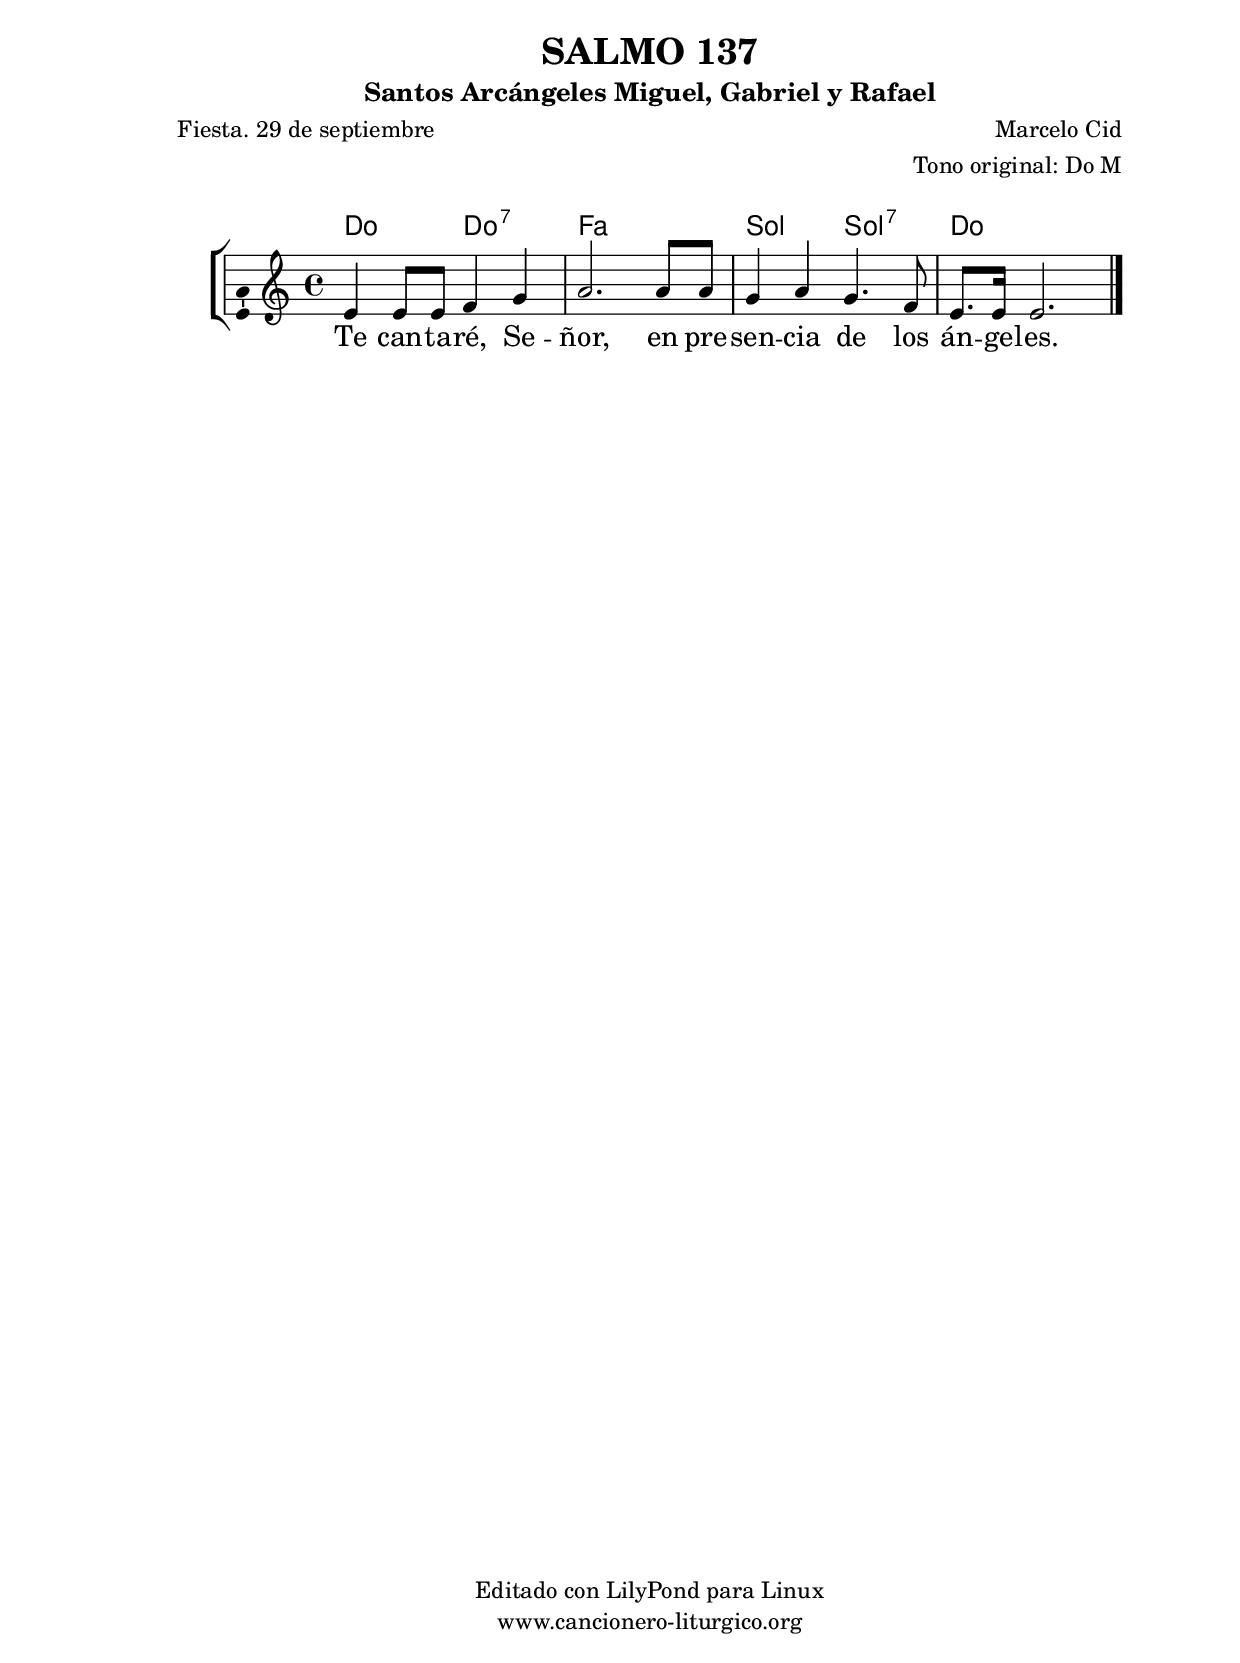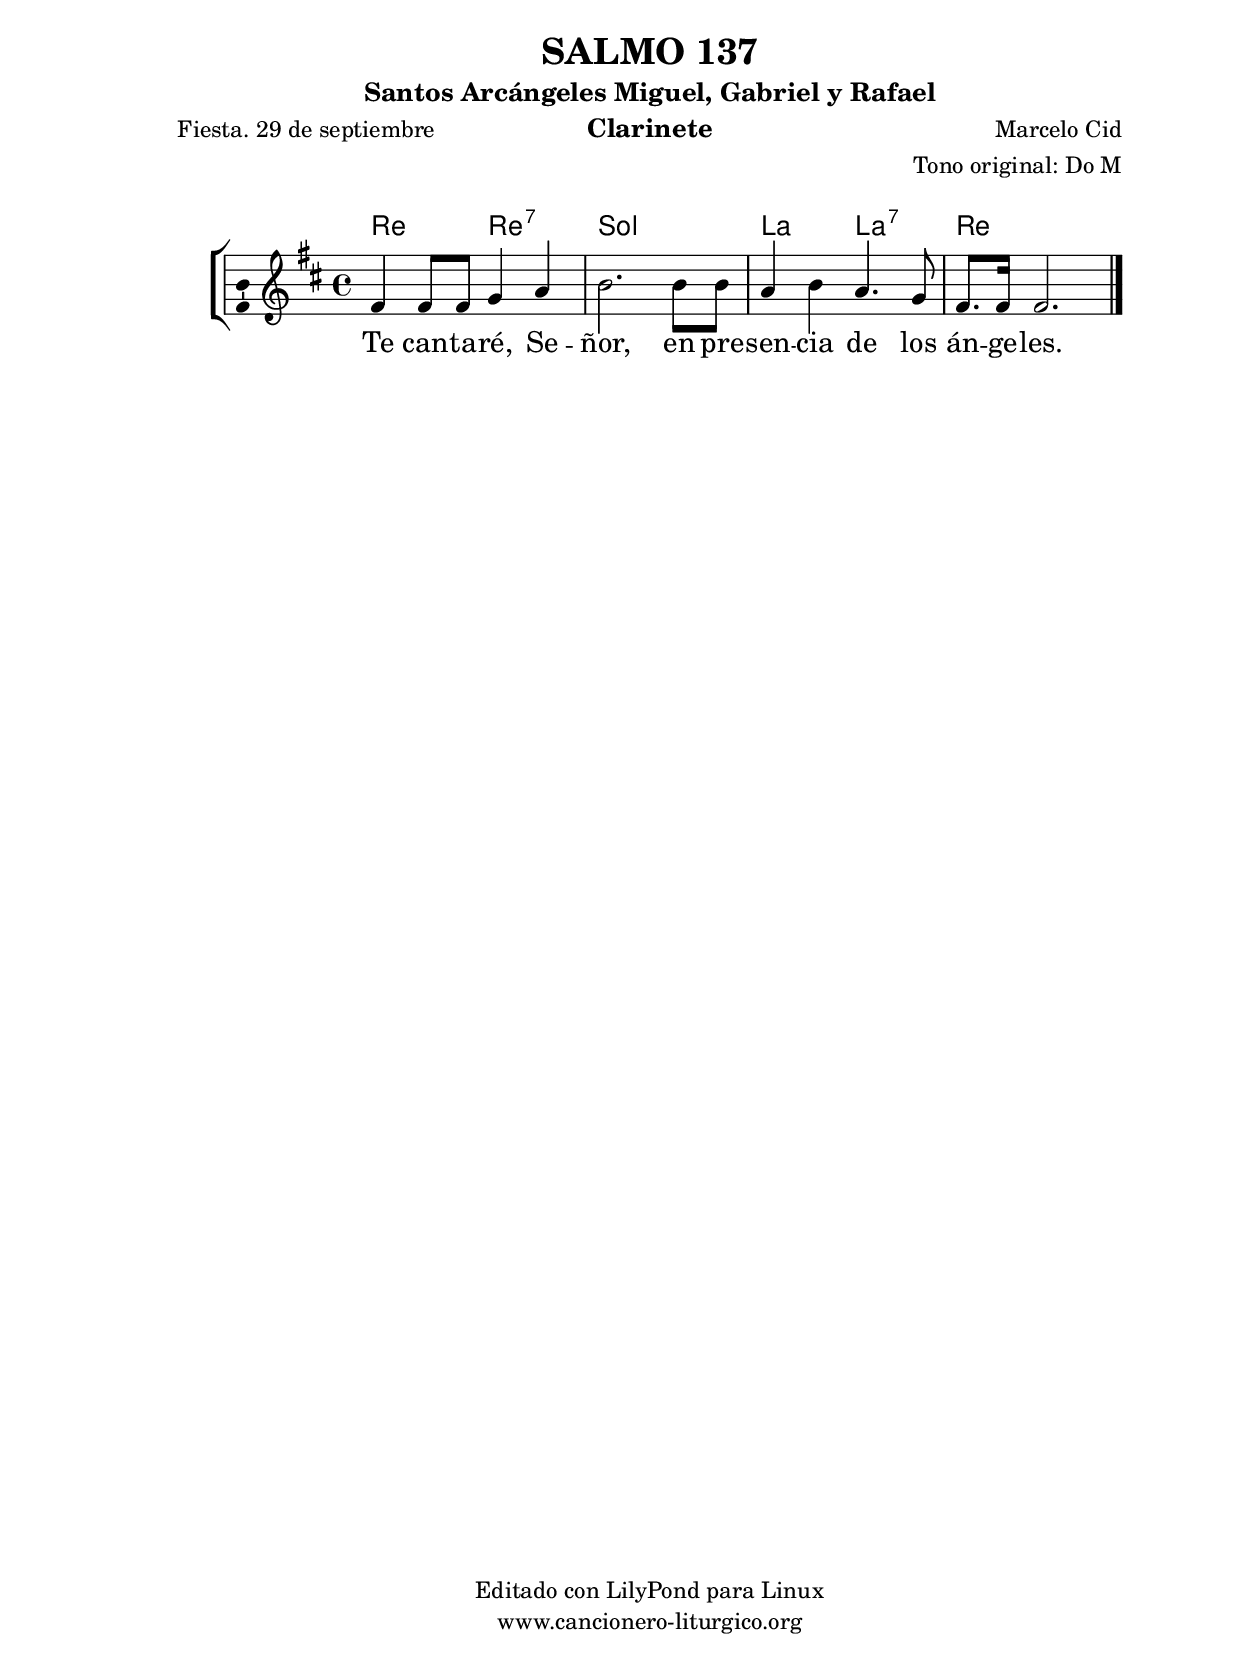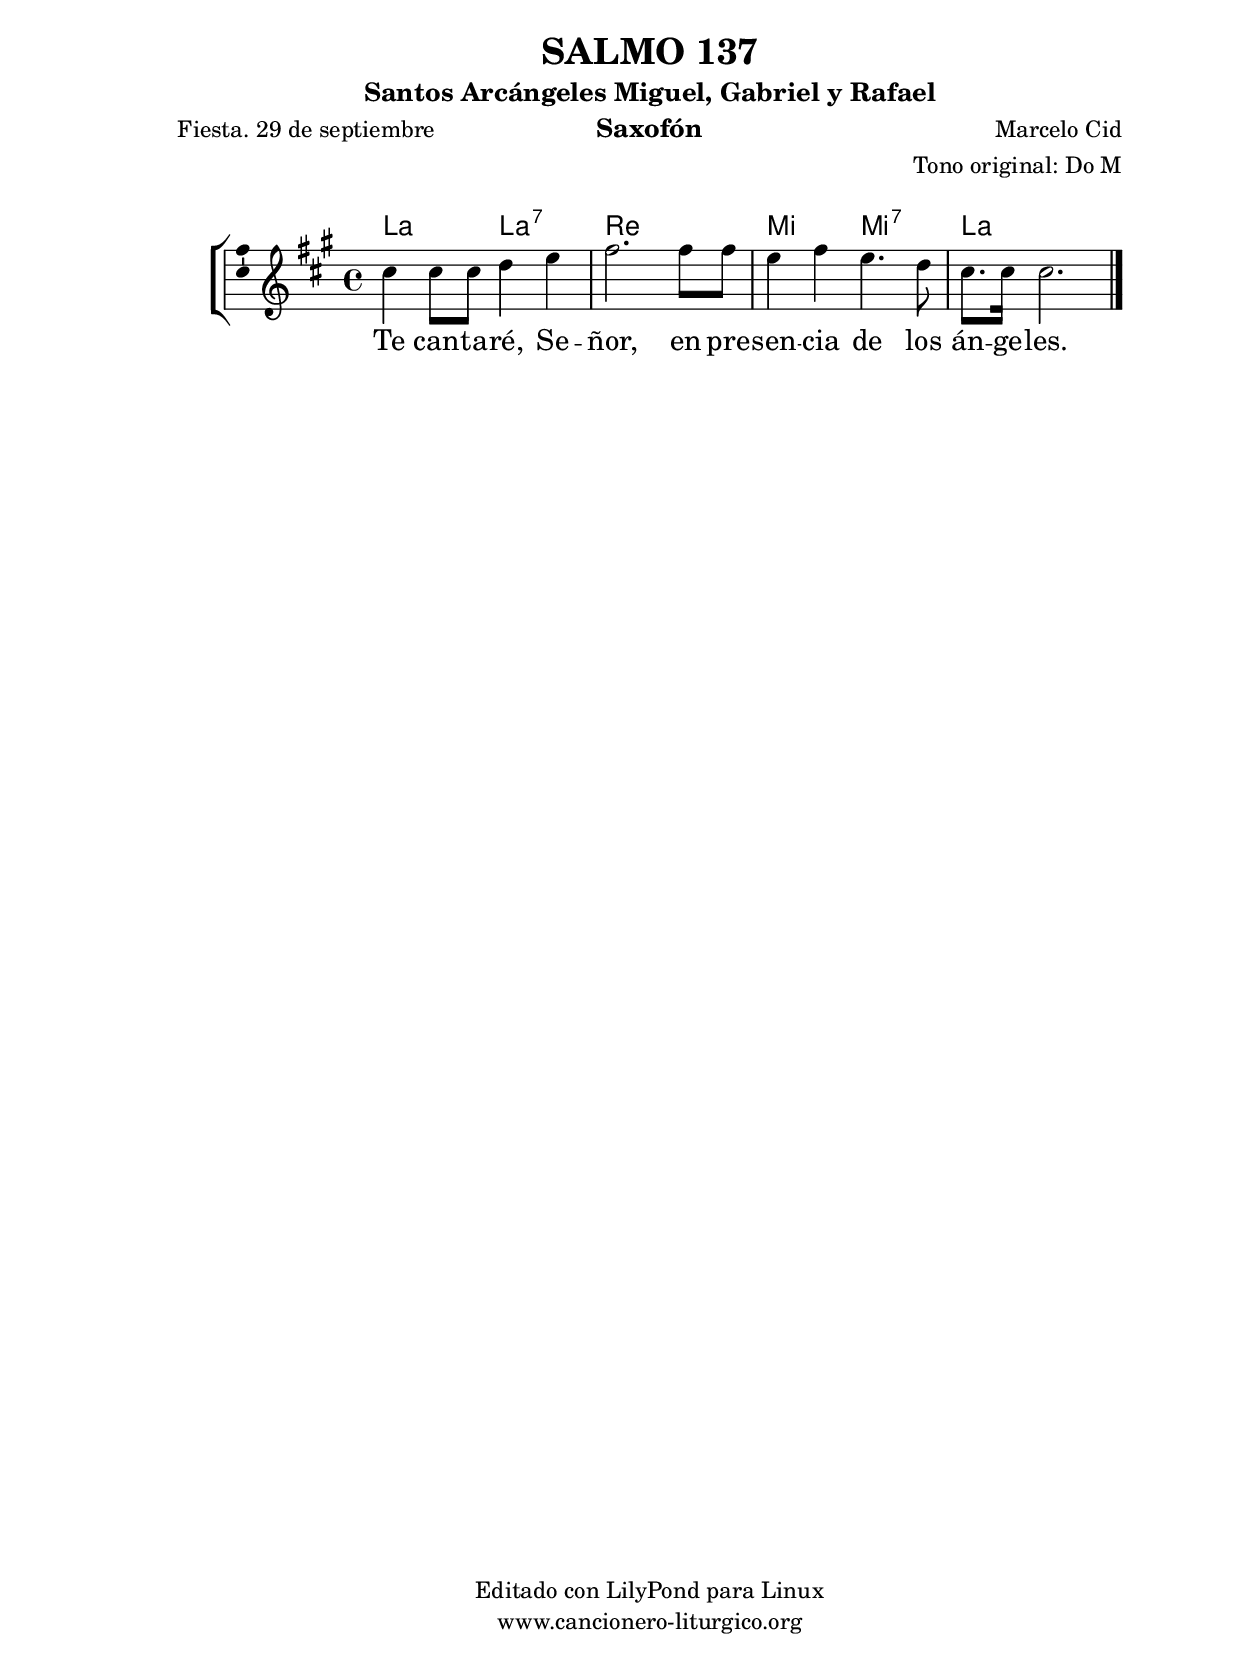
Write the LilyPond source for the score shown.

%
%para convertir .midi en .wav:
%timidity filename.midi -Ow -o finename.wav
%
%
%Para convertir de .wav a .mp3:
%lame -h -m j filename.wav
%
%
%para escuchar el midi:
%timidity nombrefichero.midi
%


%versión de lilypond para la que se ha escrito esta partitura:
\version "2.16.0"

	%Tamaño papel
	#(set-default-paper-size "a4")
	%Tamaño partitura
	#(set-global-staff-size 20)
	%No responde al pulsar sobre una nota
	#(ly:set-option 'point-and-click #f)

%parámetros del encabezamiento:
\header {
	title = "SALMO 137"
	subtitle = "Santos Arcángeles Miguel, Gabriel y Rafael"
	composer = "Marcelo Cid"
	poet = "Fiesta. 29 de septiembre"
	meter = ""
	arranger = "Tono original: Do M"
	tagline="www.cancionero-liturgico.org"
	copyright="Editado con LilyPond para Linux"
	}

%parámetros asociados al papel:
\paper  {
	oddHeaderMarkup = \markup {\fill-line { \on-the-fly #not-first-page \fromproperty #'header:title \on-the-fly #not-first-page \fromproperty #'header:composer }}
	evenHeaderMarkup = \markup {\fill-line { \fromproperty #'header:composer \fromproperty #'header:title }}
	#(set-paper-size "a4")
	print-page-number = ##f
	first-page-number = 1
	print-first-page-number = ##f
%	head-separation = 3.0 \cm
	top-margin = 2.0 \cm
	bottom-margin = 0.5\cm
%%%	bottom-margin = -1.0\cm
	left-margin = 3.0 \cm
	line-width = 16.0 \cm 
	indent = 8\mm
	interscoreline = 2.\mm
	between-system-space = 15\mm
%	para que las partituras no llenen la hoja:
	ragged-bottom = ##t
%	idem para la última hoja:
	ragged-last-bottom = ##f
%	para que las partituras llenen el ancho del papel:
	ragged-last = ##f
	after-title-space = 2.5 \cm
%page-count=1
%system-count=8

	%Flexible Vertical Spacing
%	markup-markup-spacing =
%	#'((basic-distance . 15) (minimum-distance . 15) (padding . 3))
	markup-system-spacing =
	#'((basic-distance . 15) (minimum-distance . 15) (padding . 3))
	system-system-spacing =
	#'((basic-distance . 15) (minimum-distance . 15) (padding . 3))
	score-system-spacing =
	#'((basic-distance . 15) (minimum-distance . 15) (padding . 5))
%	top-system-spacing = % header
%	#'((basic-distance . 8) (minimum-distance . 0) (padding . 3))
%	top-markup-spacing =
%	#'((basic-distance . 20) (minimum-distance . 20) (padding . 3))
	last-bottom-spacing = % footer
	#'((basic-distance . 5) (minimum-distance . 5) (padding . 3))
%	score-markup-spacing =
%	#'((basic-distance . 16) (minimum-distance . 13) (padding . 3))

	}


%parámetros que afectan a toda la partitura:
global =  {
	%clave de sol (G):
	\clef G
	%armadura:
%	\transpose  d c
	\key c \major
	\tempo 4=76
	\set Score.tempoHideNote = ##t
	}


acordes = {
	\italianChords
	\chordmode {
%	\transpose  d c
{
c2 c:7 f1 g2 g:7 c1

	}
	}
}


melodia = 
%	\transpose  d c
{
	\relative c'{
\time 4/4
e4 e8 e f4 g
a2. a8 a
g4 a g4. f8
e8. e16 e2.

	\bar "|."
	}
	}


texto = \lyricmode {
Te can -- ta -- ré, Se -- ñor,
en pre -- sen -- cia de los án -- ge -- les.
	}


acordesStaff = \context ChordNames = acordesStaff <<
	\set chordChanges = ##t
	\acordes
	>>


vozStaff = \context Voice = vozStaff
\with {\consists "Ambitus_engraver"}
<<
%	\set Staff.instrumentName = ""
%	\set Staff.shortInstrumentName = ""
%	\set Staff.midiInstrument = #"clarinet"
%	\set Staff.midiInstrument = #"cello"
%	\set Staff.midiInstrument = #"flute"
	\set Staff.midiInstrument = #"electric guitar (jazz)"
%	\set Staff.midiInstrument = #"english horn"
%	\set Staff.midiInstrument = #"violin"
%	\set Staff.midiInstrument = #"glockenspiel"
	\set Staff.midiMinimumVolume = #0.7
	\set Staff.midiMaximumVolume = #0.9
	\global
	\melodia
	>>


textoStaff = \context Lyrics = textoStaff <<
	\lyricsto vozStaff \texto
	>>

\book {
	\score {
		\context ChoirStaff {
			\override StaffGroup.SystemStartBracket #'collapse-height = #1
			\override Score.SystemStartBar #'collapse-height = #1
			<<
			\acordesStaff
			\vozStaff
			\textoStaff
			>>
			}
		\layout {
	    		\context {
				\Lyrics
				\override LyricText #'font-size = #2
				}
	   		 \context {
				\Score
				%fontSize = #3
				\override StaffSymbol #'staff-space = #(magstep +3)
				%\override Beam #'thickness = #0.55
				%\override SpacingSpanner #'spacing-increment = #1.0
				%\override Slur #'height-limit = #1.5
				}
			}
		}
	\score {
		\unfoldRepeats
		\context ChoirStaff {
			<<
			\acordesStaff
			\vozStaff
			>>
			}
		\midi {
	  		\context {
	  			\Score
				tempoWholesPerMinute = #(ly:make-moment 70 4)
				}
			}
		}
	}

%Partitura para clarinete
#(define output-suffix "C")
\book {
	\header{
		instrument = "Clarinete"
		}
	\score {
		\context ChoirStaff {
			\override StaffGroup.SystemStartBracket #'collapse-height = #1
			\override Score.SystemStartBar #'collapse-height = #1
\transpose c d
			<<
			\acordesStaff
			\vozStaff
			\textoStaff
			>>
			}
		\layout {
	    		\context {
				\Lyrics
				\override LyricText #'font-size = #2
				}
	   		 \context {
				\Score
				%fontSize = #3
				\override StaffSymbol #'staff-space = #(magstep +3)
				%\override Beam #'thickness = #0.55
				%\override SpacingSpanner #'spacing-increment = #1.0
				%\override Slur #'height-limit = #1.5
				}
			}
		}
	}

%Partitura para saxofón
#(define output-suffix "S")
\book {
	\header{
		instrument = "Saxofón"
		}
	\score {
		\context ChoirStaff {
			\override StaffGroup.SystemStartBracket #'collapse-height = #1
			\override Score.SystemStartBar #'collapse-height = #1
\transpose c a
			<<
			\acordesStaff
			\vozStaff
			\textoStaff
			>>
			}
		\layout {
	    		\context {
				\Lyrics
				\override LyricText #'font-size = #2
				}
	   		 \context {
				\Score
				%fontSize = #3
				\override StaffSymbol #'staff-space = #(magstep +3)
				%\override Beam #'thickness = #0.55
				%\override SpacingSpanner #'spacing-increment = #1.0
				%\override Slur #'height-limit = #1.5
				}
			}
		}
	}

